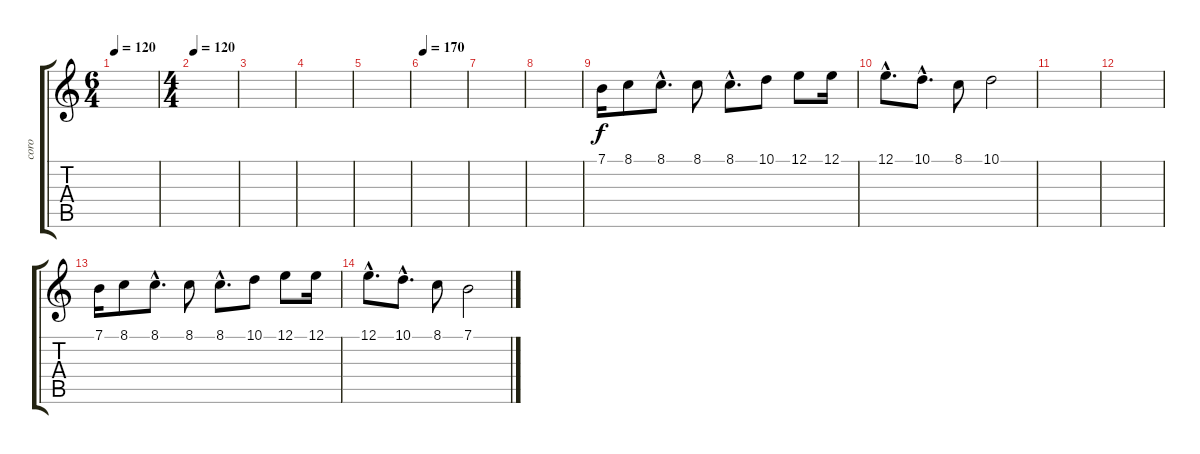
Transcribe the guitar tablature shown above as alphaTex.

\track ("coro" "coro") {instrument cello}
\staff {score tabs}
\tuning (E4 B3 G3 D3 A2 E2) {hide}
\ts (6 4)
\tempo 120
\clef g2
\ks c
|
\ts (4 4)
\tempo 120
|
|
|
|
\tempo 170
|
|
|
7.1.16 8.1.8 8.1{hac}.8{d} 8.1.8 8.1{hac}.8{d} 10.1.8 12.1.8 12.1.16 |
12.1{hac}.8{d} 10.1{hac}.8{d} 8.1.8 10.1.2 |
|
|
7.1.16 8.1.8 8.1{hac}.8{d} 8.1.8 8.1{hac}.8{d} 10.1.8 12.1.8 12.1.16 |
12.1{hac}.8{d} 10.1{hac}.8{d} 8.1.8 7.1.2
